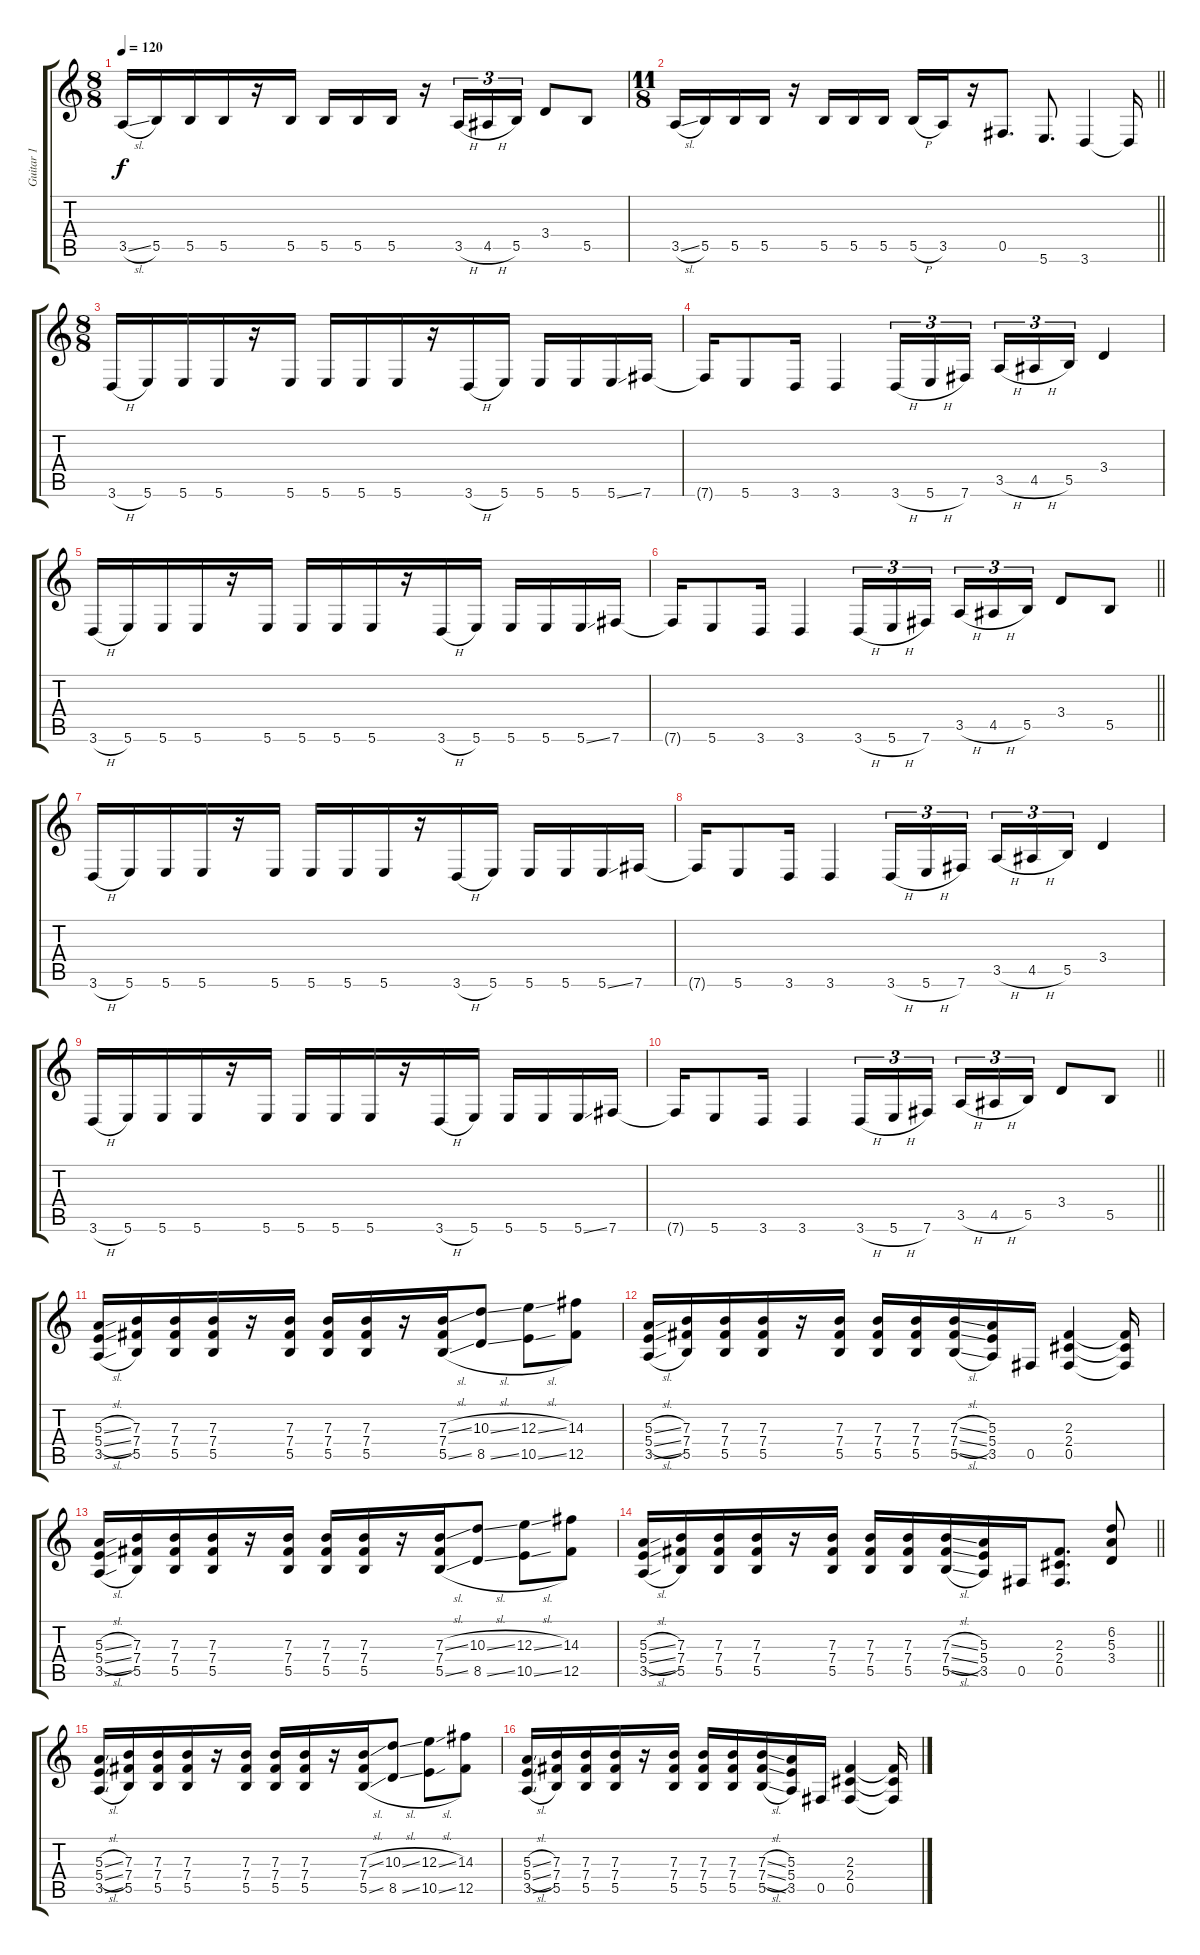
\track ("Guitar 1" "Guitar 1") {instrument distortionguitar}
\staff {score tabs}
\tuning (Db4 Ab3 E3 B2 Gb2 B1) {hide}
\ts (8 8)
\tempo 120
\clef g2
\ks c
3.5{sl}.16{dy f} 5.5.16 5.5.16 5.5.16 r.16 5.5.16 5.5.16 5.5.16 5.5.16 r.16 3.5{h}.16{tu (3 2)} 4.5{h}.16{tu (3 2)} 5.5.16{tu (3 2)} 3.4.8 5.5.8 |
\ts (11 8)
\barLineRight lightlight
3.5{sl}.16 5.5.16 5.5.16 5.5.16 r.16 5.5.16 5.5.16 5.5.16 5.5{h}.16 3.5.16 r.16 0.5.8{d} 5.6.8{d} 3.6.4 3.6{t}.16 |
\ts (8 8)
\section ("" "")
3.6{h}.16 5.6.16 5.6.16 5.6.16 r.16 5.6.16 5.6.16 5.6.16 5.6.16 r.16 3.6{h}.16 5.6.16 5.6.16 5.6.16 5.6{ss}.16 7.6.16 |
7.6{t}.16 5.6.8 3.6.16 3.6.4 3.6{h}.16{tu (3 2)} 5.6{h}.16{tu (3 2)} 7.6.16{tu (3 2)} 3.5{h}.16{tu (3 2)} 4.5{h}.16{tu (3 2)} 5.5.16{tu (3 2)} 3.4.4 |
3.6{h}.16 5.6.16 5.6.16 5.6.16 r.16 5.6.16 5.6.16 5.6.16 5.6.16 r.16 3.6{h}.16 5.6.16 5.6.16 5.6.16 5.6{ss}.16 7.6.16 |
\barLineRight lightlight
7.6{t}.16 5.6.8 3.6.16 3.6.4 3.6{h}.16{tu (3 2)} 5.6{h}.16{tu (3 2)} 7.6.16{tu (3 2)} 3.5{h}.16{tu (3 2)} 4.5{h}.16{tu (3 2)} 5.5.16{tu (3 2)} 3.4.8 5.5.8 |
3.6{h}.16 5.6.16 5.6.16 5.6.16 r.16 5.6.16 5.6.16 5.6.16 5.6.16 r.16 3.6{h}.16 5.6.16 5.6.16 5.6.16 5.6{ss}.16 7.6.16 |
7.6{t}.16 5.6.8 3.6.16 3.6.4 3.6{h}.16{tu (3 2)} 5.6{h}.16{tu (3 2)} 7.6.16{tu (3 2)} 3.5{h}.16{tu (3 2)} 4.5{h}.16{tu (3 2)} 5.5.16{tu (3 2)} 3.4.4 |
3.6{h}.16 5.6.16 5.6.16 5.6.16 r.16 5.6.16 5.6.16 5.6.16 5.6.16 r.16 3.6{h}.16 5.6.16 5.6.16 5.6.16 5.6{ss}.16 7.6.16 |
\barLineRight lightlight
7.6{t}.16 5.6.8 3.6.16 3.6.4 3.6{h}.16{tu (3 2)} 5.6{h}.16{tu (3 2)} 7.6.16{tu (3 2)} 3.5{h}.16{tu (3 2)} 4.5{h}.16{tu (3 2)} 5.5.16{tu (3 2)} 3.4.8 5.5.8 |
\section ("" "")
(5.3{sl} 5.4{sl} 3.5{sl}).16 (7.3 7.4 5.5).16 (7.3 7.4 5.5).16 (7.3 7.4 5.5).16 r.16 (7.3 7.4 5.5).16 (7.3 7.4 5.5).16 (7.3 7.4 5.5).16 r.16 (7.3{sl} 7.4 5.5{sl}).16 (10.3{sl} 8.5{sl}).8 (12.3{sl} 10.5{sl}).8 (14.3 12.5).8 |
(5.3{sl} 5.4{sl} 3.5{sl}).16 (7.3 7.4 5.5).16 (7.3 7.4 5.5).16 (7.3 7.4 5.5).16 r.16 (7.3 7.4 5.5).16 (7.3 7.4 5.5).16 (7.3 7.4 5.5).16 (7.3{sl} 7.4{sl} 5.5{sl}).16 (5.3 5.4 3.5).16 0.5.16 (2.3 2.4 0.5).4 (2.3{t} 2.4{t} 0.5{t}).16 |
(5.3{sl} 5.4{sl} 3.5{sl}).16 (7.3 7.4 5.5).16 (7.3 7.4 5.5).16 (7.3 7.4 5.5).16 r.16 (7.3 7.4 5.5).16 (7.3 7.4 5.5).16 (7.3 7.4 5.5).16 r.16 (7.3{sl} 7.4 5.5{sl}).16 (10.3{sl} 8.5{sl}).8 (12.3{sl} 10.5{sl}).8 (14.3 12.5).8 |
\barLineRight lightlight
(5.3{sl} 5.4{sl} 3.5{sl}).16 (7.3 7.4 5.5).16 (7.3 7.4 5.5).16 (7.3 7.4 5.5).16 r.16 (7.3 7.4 5.5).16 (7.3 7.4 5.5).16 (7.3 7.4 5.5).16 (7.3{sl} 7.4{sl} 5.5{sl}).16 (5.3 5.4 3.5).16 0.5.16 (2.3 2.4 0.5).8{d} (6.2 5.3 3.4).8 |
(5.3{sl} 5.4{sl} 3.5{sl}).16 (7.3 7.4 5.5).16 (7.3 7.4 5.5).16 (7.3 7.4 5.5).16 r.16 (7.3 7.4 5.5).16 (7.3 7.4 5.5).16 (7.3 7.4 5.5).16 r.16 (7.3{sl} 7.4 5.5{sl}).16 (10.3{sl} 8.5{sl}).8 (12.3{sl} 10.5{sl}).8 (14.3 12.5).8 |
(5.3{sl} 5.4{sl} 3.5{sl}).16 (7.3 7.4 5.5).16 (7.3 7.4 5.5).16 (7.3 7.4 5.5).16 r.16 (7.3 7.4 5.5).16 (7.3 7.4 5.5).16 (7.3 7.4 5.5).16 (7.3{sl} 7.4{sl} 5.5{sl}).16 (5.3 5.4 3.5).16 0.5.16 (2.3 2.4 0.5).4 (2.3{t} 2.4{t} 0.5{t}).16
